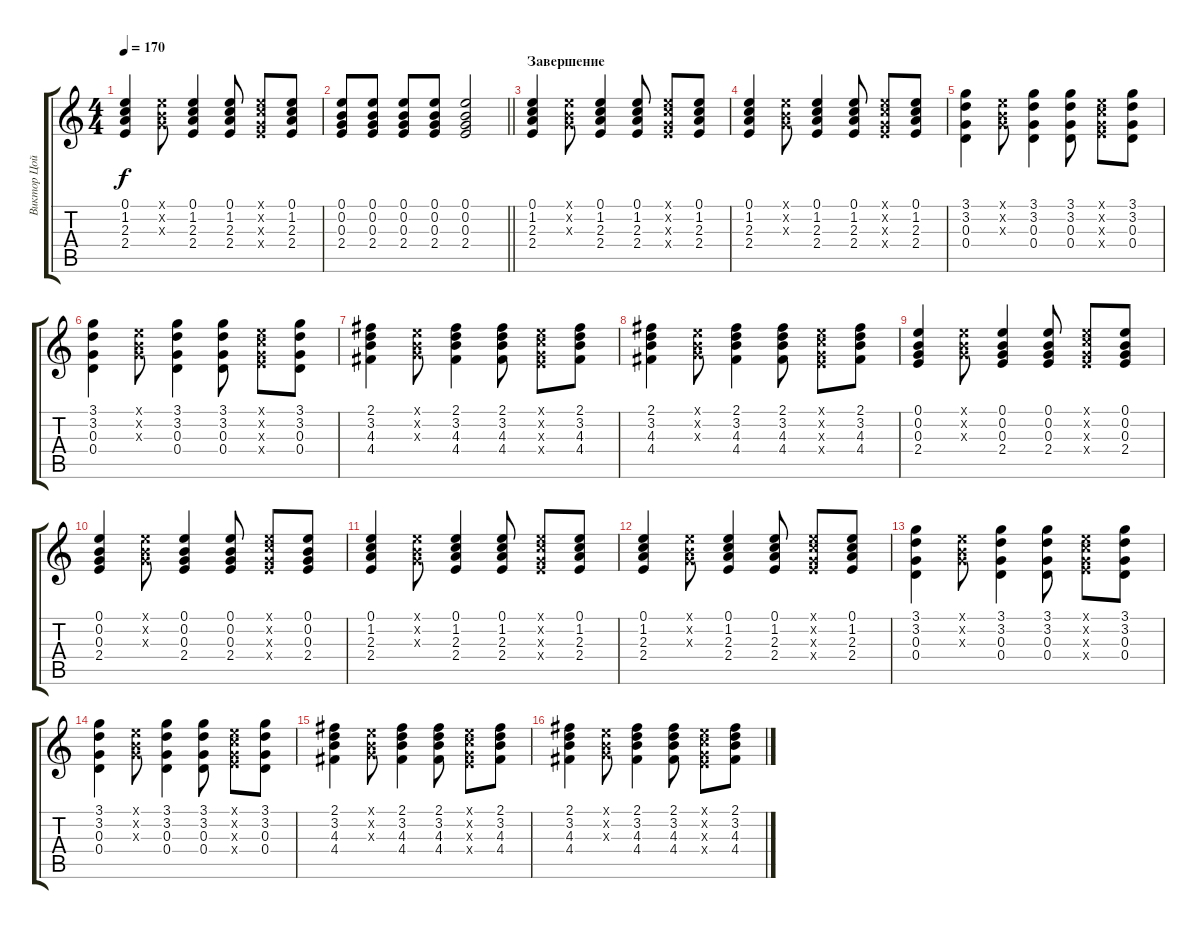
\track ("Виктор Цой" "Виктор Цой") {instrument acousticguitarsteel}
\staff {score tabs}
\tuning (E4 B3 G3 D3 A2 E2) {hide}
\ts (4 4)
\tempo 170
\clef g2
\ks c
(0.1 1.2 2.3 2.4).4{dy f} (0.1{x} 0.2{x} 0.3{x}).8 (0.1 1.2 2.3 2.4).4 (0.1 1.2 2.3 2.4).8 (0.1{x} 1.2{x} 0.3{x} 2.4{x}).8 (0.1 1.2 2.3 2.4).8 |
\barLineRight lightlight
(0.1 0.2 0.3 2.4).8 (0.1 0.2 0.3 2.4).8 (0.1 0.2 0.3 2.4).8 (0.1 0.2 0.3 2.4).8 (0.1 0.2 0.3 2.4).2 |
\section ("" "Завершение")
(0.1 1.2 2.3 2.4).4 (0.1{x} 0.2{x} 0.3{x}).8 (0.1 1.2 2.3 2.4).4 (0.1 1.2 2.3 2.4).8 (0.1{x} 1.2{x} 0.3{x} 2.4{x}).8 (0.1 1.2 2.3 2.4).8 |
(0.1 1.2 2.3 2.4).4 (0.1{x} 0.2{x} 0.3{x}).8 (0.1 1.2 2.3 2.4).4 (0.1 1.2 2.3 2.4).8 (0.1{x} 1.2{x} 0.3{x} 2.4{x}).8 (0.1 1.2 2.3 2.4).8 |
(3.1 3.2 0.3 0.4).4 (0.1{x} 0.2{x} 0.3{x}).8 (3.1 3.2 0.3 0.4).4 (3.1 3.2 0.3 0.4).8 (0.1{x} 1.2{x} 0.3{x} 2.4{x}).8 (3.1 3.2 0.3 0.4).8 |
(3.1 3.2 0.3 0.4).4 (0.1{x} 0.2{x} 0.3{x}).8 (3.1 3.2 0.3 0.4).4 (3.1 3.2 0.3 0.4).8 (0.1{x} 1.2{x} 0.3{x} 2.4{x}).8 (3.1 3.2 0.3 0.4).8 |
(2.1 3.2 4.3 4.4).4 (0.1{x} 0.2{x} 0.3{x}).8 (2.1 3.2 4.3 4.4).4 (2.1 3.2 4.3 4.4).8 (0.1{x} 1.2{x} 0.3{x} 2.4{x}).8 (2.1 3.2 4.3 4.4).8 |
(2.1 3.2 4.3 4.4).4 (0.1{x} 0.2{x} 0.3{x}).8 (2.1 3.2 4.3 4.4).4 (2.1 3.2 4.3 4.4).8 (0.1{x} 1.2{x} 0.3{x} 2.4{x}).8 (2.1 3.2 4.3 4.4).8 |
(0.1 0.2 0.3 2.4).4 (0.1{x} 0.2{x} 0.3{x}).8 (0.1 0.2 0.3 2.4).4 (0.1 0.2 0.3 2.4).8 (0.1{x} 1.2{x} 0.3{x} 2.4{x}).8 (0.1 0.2 0.3 2.4).8 |
(0.1 0.2 0.3 2.4).4 (0.1{x} 0.2{x} 0.3{x}).8 (0.1 0.2 0.3 2.4).4 (0.1 0.2 0.3 2.4).8 (0.1{x} 1.2{x} 0.3{x} 2.4{x}).8 (0.1 0.2 0.3 2.4).8 |
(0.1 1.2 2.3 2.4).4 (0.1{x} 0.2{x} 0.3{x}).8 (0.1 1.2 2.3 2.4).4 (0.1 1.2 2.3 2.4).8 (0.1{x} 1.2{x} 0.3{x} 2.4{x}).8 (0.1 1.2 2.3 2.4).8 |
(0.1 1.2 2.3 2.4).4 (0.1{x} 0.2{x} 0.3{x}).8 (0.1 1.2 2.3 2.4).4 (0.1 1.2 2.3 2.4).8 (0.1{x} 1.2{x} 0.3{x} 2.4{x}).8 (0.1 1.2 2.3 2.4).8 |
(3.1 3.2 0.3 0.4).4 (0.1{x} 0.2{x} 0.3{x}).8 (3.1 3.2 0.3 0.4).4 (3.1 3.2 0.3 0.4).8 (0.1{x} 1.2{x} 0.3{x} 2.4{x}).8 (3.1 3.2 0.3 0.4).8 |
(3.1 3.2 0.3 0.4).4 (0.1{x} 0.2{x} 0.3{x}).8 (3.1 3.2 0.3 0.4).4 (3.1 3.2 0.3 0.4).8 (0.1{x} 1.2{x} 0.3{x} 2.4{x}).8 (3.1 3.2 0.3 0.4).8 |
(2.1 3.2 4.3 4.4).4 (0.1{x} 0.2{x} 0.3{x}).8 (2.1 3.2 4.3 4.4).4 (2.1 3.2 4.3 4.4).8 (0.1{x} 1.2{x} 0.3{x} 2.4{x}).8 (2.1 3.2 4.3 4.4).8 |
(2.1 3.2 4.3 4.4).4 (0.1{x} 0.2{x} 0.3{x}).8 (2.1 3.2 4.3 4.4).4 (2.1 3.2 4.3 4.4).8 (0.1{x} 1.2{x} 0.3{x} 2.4{x}).8 (2.1 3.2 4.3 4.4).8
